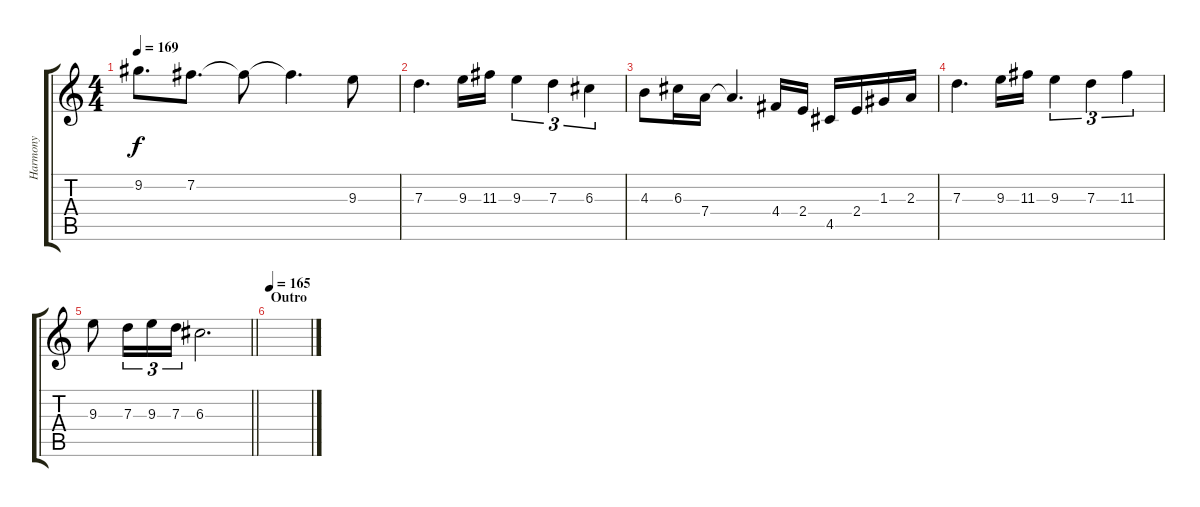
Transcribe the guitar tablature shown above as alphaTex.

\track ("Harmony" "Harmony") {instrument distortionguitar}
\staff {score tabs}
\tuning (E4 B3 G3 D3 A2 E2) {hide}
\ts (4 4)
\tempo 169
\clef g2
\ks c
9.2.8{d dy f} 7.2.8{d} 7.2{t}.8 7.2{t}.4{d} 9.3.8 |
7.3.4{d} 9.3.16 11.3.16 9.3.4{tu (3 2)} 7.3.4{tu (3 2)} 6.3.4{tu (3 2)} |
4.3.8 6.3.16 7.4.16 7.4{t}.4{d} 4.4.16 2.4.16 4.5.16 2.4.16 1.3.16 2.3.16 |
7.3.4{d} 9.3.16 11.3.16 9.3.4{tu (3 2)} 7.3.4{tu (3 2)} 11.3.4{tu (3 2)} |
\barLineRight lightlight
9.3.8 7.3.16{tu (3 2)} 9.3.16{tu (3 2)} 7.3.16{tu (3 2)} 6.3.2{d} |
\section ("" "Outro")
\tempo 165
